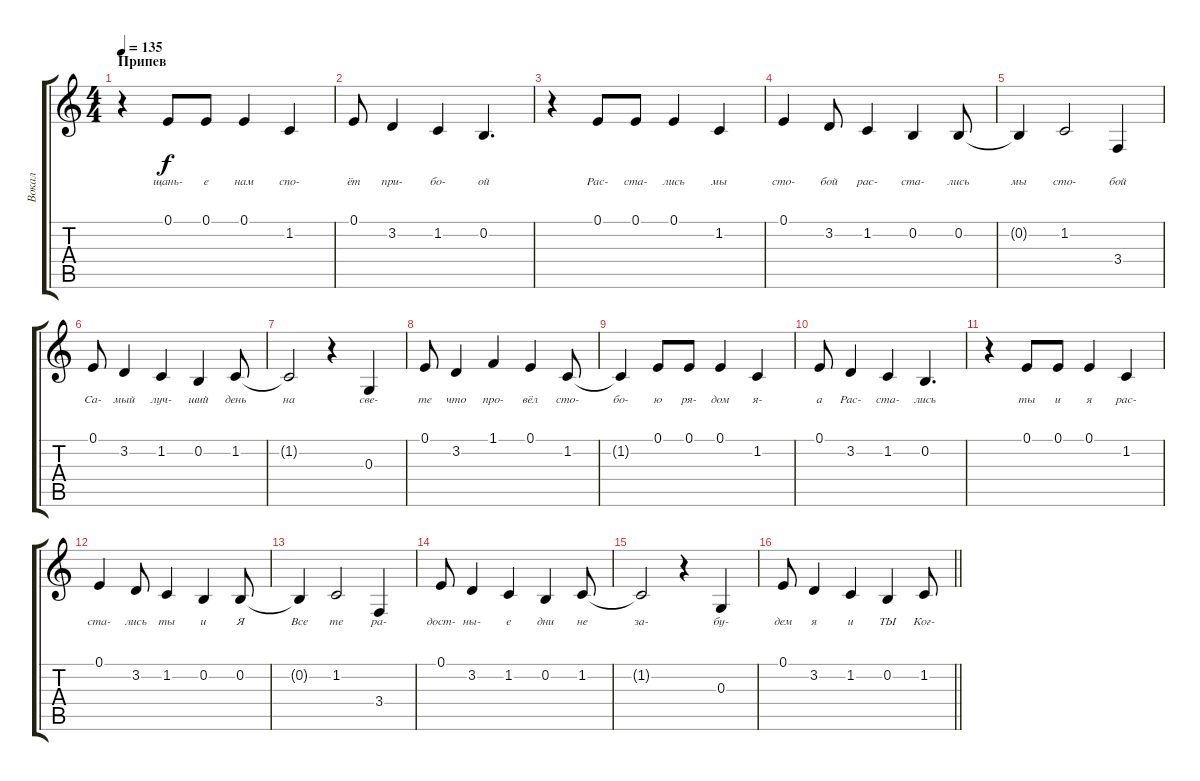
\track ("Вокал" "Вокал") {instrument lead2sawtooth}
\staff {score tabs}
\tuning (E4 B3 G3 D3 A2 E2) {hide}
\ts (4 4)
\section ("" "Припев")
\tempo 135
\clef g2
\ks c
r.4{dy f} 0.1.8{lyrics (0 "щань-") lyrics (1 "") lyrics (2 "") lyrics (3 "") lyrics (4 "")} 0.1.8{lyrics (0 "е") lyrics (1 "") lyrics (2 "") lyrics (3 "") lyrics (4 "")} 0.1.4{lyrics (0 "нам") lyrics (1 "") lyrics (2 "") lyrics (3 "") lyrics (4 "")} 1.2.4{lyrics (0 "спо-") lyrics (1 "") lyrics (2 "") lyrics (3 "") lyrics (4 "")} |
0.1.8{lyrics (0 "ёт") lyrics (1 "") lyrics (2 "") lyrics (3 "") lyrics (4 "")} 3.2.4{lyrics (0 "при-") lyrics (1 "") lyrics (2 "") lyrics (3 "") lyrics (4 "")} 1.2.4{lyrics (0 "бо-") lyrics (1 "") lyrics (2 "") lyrics (3 "") lyrics (4 "")} 0.2.4{d lyrics (0 "ой") lyrics (1 "") lyrics (2 "") lyrics (3 "") lyrics (4 "")} |
r.4 0.1.8{lyrics (0 "Рас-") lyrics (1 "") lyrics (2 "") lyrics (3 "") lyrics (4 "")} 0.1.8{lyrics (0 "ста-") lyrics (1 "") lyrics (2 "") lyrics (3 "") lyrics (4 "")} 0.1.4{lyrics (0 "лись") lyrics (1 "") lyrics (2 "") lyrics (3 "") lyrics (4 "")} 1.2.4{lyrics (0 "мы") lyrics (1 "") lyrics (2 "") lyrics (3 "") lyrics (4 "")} |
0.1.4{lyrics (0 "сто-") lyrics (1 "") lyrics (2 "") lyrics (3 "") lyrics (4 "")} 3.2.8{lyrics (0 "бой") lyrics (1 "") lyrics (2 "") lyrics (3 "") lyrics (4 "")} 1.2.4{lyrics (0 "рас-") lyrics (1 "") lyrics (2 "") lyrics (3 "") lyrics (4 "")} 0.2.4{lyrics (0 "ста-") lyrics (1 "") lyrics (2 "") lyrics (3 "") lyrics (4 "")} 0.2.8{lyrics (0 "лись") lyrics (1 "") lyrics (2 "") lyrics (3 "") lyrics (4 "")} |
0.2{t}.4{lyrics (0 "мы") lyrics (1 "") lyrics (2 "") lyrics (3 "") lyrics (4 "")} 1.2.2{lyrics (0 "сто-") lyrics (1 "") lyrics (2 "") lyrics (3 "") lyrics (4 "")} 3.4.4{lyrics (0 "бой") lyrics (1 "") lyrics (2 "") lyrics (3 "") lyrics (4 "")} |
0.1.8{lyrics (0 "Са-") lyrics (1 "") lyrics (2 "") lyrics (3 "") lyrics (4 "")} 3.2.4{lyrics (0 "мый") lyrics (1 "") lyrics (2 "") lyrics (3 "") lyrics (4 "")} 1.2.4{lyrics (0 "луч-") lyrics (1 "") lyrics (2 "") lyrics (3 "") lyrics (4 "")} 0.2.4{lyrics (0 "ший") lyrics (1 "") lyrics (2 "") lyrics (3 "") lyrics (4 "")} 1.2.8{lyrics (0 "день") lyrics (1 "") lyrics (2 "") lyrics (3 "") lyrics (4 "")} |
1.2{t}.2{lyrics (0 "на") lyrics (1 "") lyrics (2 "") lyrics (3 "") lyrics (4 "")} r.4 0.3.4{lyrics (0 "све-") lyrics (1 "") lyrics (2 "") lyrics (3 "") lyrics (4 "")} |
0.1.8{lyrics (0 "те") lyrics (1 "") lyrics (2 "") lyrics (3 "") lyrics (4 "")} 3.2.4{lyrics (0 "что") lyrics (1 "") lyrics (2 "") lyrics (3 "") lyrics (4 "")} 1.1.4{lyrics (0 "про-") lyrics (1 "") lyrics (2 "") lyrics (3 "") lyrics (4 "")} 0.1.4{lyrics (0 "вёл") lyrics (1 "") lyrics (2 "") lyrics (3 "") lyrics (4 "")} 1.2.8{lyrics (0 "сто-") lyrics (1 "") lyrics (2 "") lyrics (3 "") lyrics (4 "")} |
1.2{t}.4{lyrics (0 "бо-") lyrics (1 "") lyrics (2 "") lyrics (3 "") lyrics (4 "")} 0.1.8{lyrics (0 "ю") lyrics (1 "") lyrics (2 "") lyrics (3 "") lyrics (4 "")} 0.1.8{lyrics (0 "ря-") lyrics (1 "") lyrics (2 "") lyrics (3 "") lyrics (4 "")} 0.1.4{lyrics (0 "дом") lyrics (1 "") lyrics (2 "") lyrics (3 "") lyrics (4 "")} 1.2.4{lyrics (0 "я-") lyrics (1 "") lyrics (2 "") lyrics (3 "") lyrics (4 "")} |
0.1.8{lyrics (0 "а") lyrics (1 "") lyrics (2 "") lyrics (3 "") lyrics (4 "")} 3.2.4{lyrics (0 "Рас-") lyrics (1 "") lyrics (2 "") lyrics (3 "") lyrics (4 "")} 1.2.4{lyrics (0 "ста-") lyrics (1 "") lyrics (2 "") lyrics (3 "") lyrics (4 "")} 0.2.4{d lyrics (0 "лись") lyrics (1 "") lyrics (2 "") lyrics (3 "") lyrics (4 "")} |
r.4 0.1.8{lyrics (0 "ты") lyrics (1 "") lyrics (2 "") lyrics (3 "") lyrics (4 "")} 0.1.8{lyrics (0 "и") lyrics (1 "") lyrics (2 "") lyrics (3 "") lyrics (4 "")} 0.1.4{lyrics (0 "я") lyrics (1 "") lyrics (2 "") lyrics (3 "") lyrics (4 "")} 1.2.4{lyrics (0 "рас-") lyrics (1 "") lyrics (2 "") lyrics (3 "") lyrics (4 "")} |
0.1.4{lyrics (0 "ста-") lyrics (1 "") lyrics (2 "") lyrics (3 "") lyrics (4 "")} 3.2.8{lyrics (0 "лись") lyrics (1 "") lyrics (2 "") lyrics (3 "") lyrics (4 "")} 1.2.4{lyrics (0 "ты") lyrics (1 "") lyrics (2 "") lyrics (3 "") lyrics (4 "")} 0.2.4{lyrics (0 "и") lyrics (1 "") lyrics (2 "") lyrics (3 "") lyrics (4 "")} 0.2.8{lyrics (0 "Я") lyrics (1 "") lyrics (2 "") lyrics (3 "") lyrics (4 "")} |
0.2{t}.4{lyrics (0 "Все") lyrics (1 "") lyrics (2 "") lyrics (3 "") lyrics (4 "")} 1.2.2{lyrics (0 "те") lyrics (1 "") lyrics (2 "") lyrics (3 "") lyrics (4 "")} 3.4.4{lyrics (0 "ра-") lyrics (1 "") lyrics (2 "") lyrics (3 "") lyrics (4 "")} |
0.1.8{lyrics (0 "дост-") lyrics (1 "") lyrics (2 "") lyrics (3 "") lyrics (4 "")} 3.2.4{lyrics (0 "ны-") lyrics (1 "") lyrics (2 "") lyrics (3 "") lyrics (4 "")} 1.2.4{lyrics (0 "е") lyrics (1 "") lyrics (2 "") lyrics (3 "") lyrics (4 "")} 0.2.4{lyrics (0 "дни") lyrics (1 "") lyrics (2 "") lyrics (3 "") lyrics (4 "")} 1.2.8{lyrics (0 "не") lyrics (1 "") lyrics (2 "") lyrics (3 "") lyrics (4 "")} |
1.2{t}.2{lyrics (0 "за-") lyrics (1 "") lyrics (2 "") lyrics (3 "") lyrics (4 "")} r.4 0.3.4{lyrics (0 "бу-") lyrics (1 "") lyrics (2 "") lyrics (3 "") lyrics (4 "")} |
\barLineRight lightlight
0.1.8{lyrics (0 "дем") lyrics (1 "") lyrics (2 "") lyrics (3 "") lyrics (4 "")} 3.2.4{lyrics (0 "я") lyrics (1 "") lyrics (2 "") lyrics (3 "") lyrics (4 "")} 1.2.4{lyrics (0 "и") lyrics (1 "") lyrics (2 "") lyrics (3 "") lyrics (4 "")} 0.2.4{lyrics (0 "ТЫ") lyrics (1 "") lyrics (2 "") lyrics (3 "") lyrics (4 "")} 1.2.8{lyrics (0 "Ког-") lyrics (1 "") lyrics (2 "") lyrics (3 "") lyrics (4 "")}
